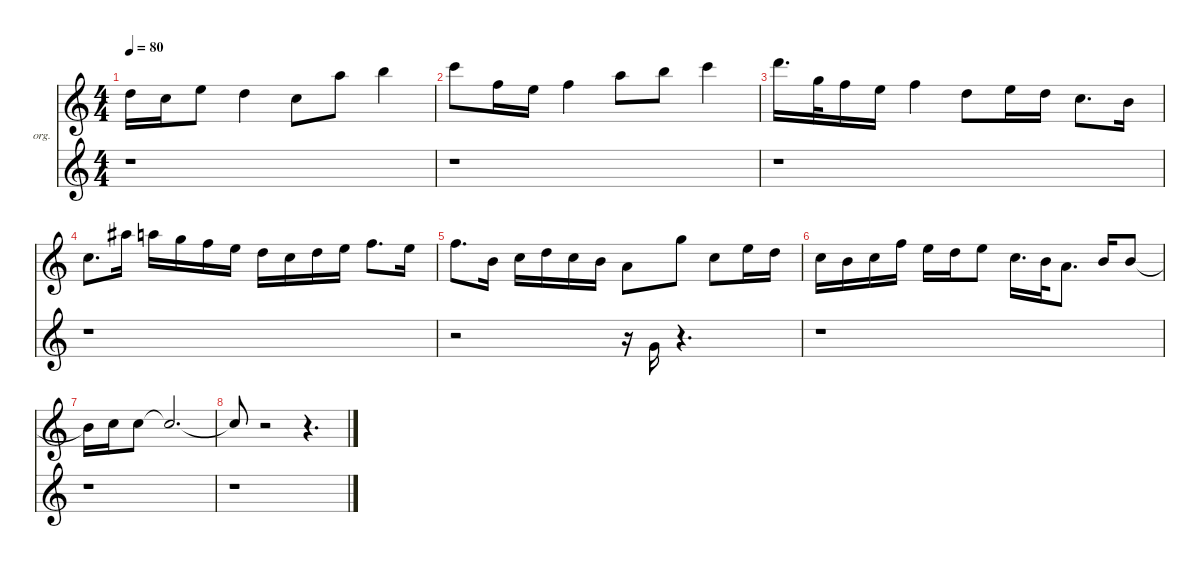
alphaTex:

\hideDynamics
\bracketExtendMode nobrackets
\firstSystemTrackNameOrientation horizontal
\otherSystemsTrackNameOrientation horizontal
\track ("Manual" "org.") {instrument churchorgan}
\staff {score}
\tuning (E4 B3 G3 D3 A2 E2)
\ts (4 4)
\tempo 80
\clef g2
\ks c
10.1.16{dy mf beam Down} 13.2.16{beam Down} 12.1.8{beam Down} 10.1.4{beam Down} 13.2.8{beam Down} 17.1.8{beam Down} 19.1.4{beam Down} |
20.1.8{beam Down} 13.1.16{beam Down} 12.1.16{beam Down} 13.1.4{beam Down} 17.1.8{beam Down} 19.1.8{beam Down} 20.1.4{beam Down} |
22.1.16{d beam Down} 15.1.32{beam Down} 13.1.16{beam Down} 12.1.16{beam Down} 13.1.4{beam Down} 10.1.8{beam Down} 12.1.16{beam Down} 10.1.16{beam Down} 13.2.8{d beam Down} 12.2.16{beam Down} |
13.2.8{d beam Down} 18.1{acc #}.16{beam Down} 17.1.16{beam Down} 15.1.16{beam Down} 13.1.16{beam Down} 12.1.16{beam Down} 10.1.16{beam Down} 13.2.16{beam Down} 10.1.16{beam Down} 12.1.16{beam Down} 13.1.8{d beam Down} 12.1.16{beam Down} |
13.1.8{d beam Down} 12.2.16{beam Down} 13.2.16{beam Down} 15.2.16{beam Down} 13.2.16{beam Down} 12.2.16{beam Down} 14.3.8{beam Down} 15.1.8{beam Down} 13.2.8{beam Down} 12.1.16{beam Down} 10.1.16{beam Down} |
13.2.16{beam Down} 12.2.16{beam Down} 13.2.16{beam Down} 13.1.16{beam Down} 12.1.16{beam Down} 10.1.16{beam Down} 12.1.8{beam Down} 13.2.16{d beam Down} 12.2.32{beam Down} 10.2.8{d beam Down} 12.2.16{beam Up} 12.2.8{beam Up} |
12.2{t}.16{beam Down} 13.2.16{beam Down} 13.2.8{beam Down} 13.2{t}.2{d beam Up} |
13.2{t}.8{beam Up} r.2{beam Up} r.4{d beam Up}
\staff {score}
\tuning (G2 D2 A1 E1 B0)
\clef g2
\ottava regular
\simile none
\ks c
r.1{dy mf beam Down} |
r.1{beam Down} |
r.1{beam Down} |
r.1{beam Down} |
r.2{beam Down} r.16{beam Down} 24.1.16{beam Up} r.4{d beam Up} |
r.1{beam Down} |
r.1{beam Down} |
r.1{beam Down}
